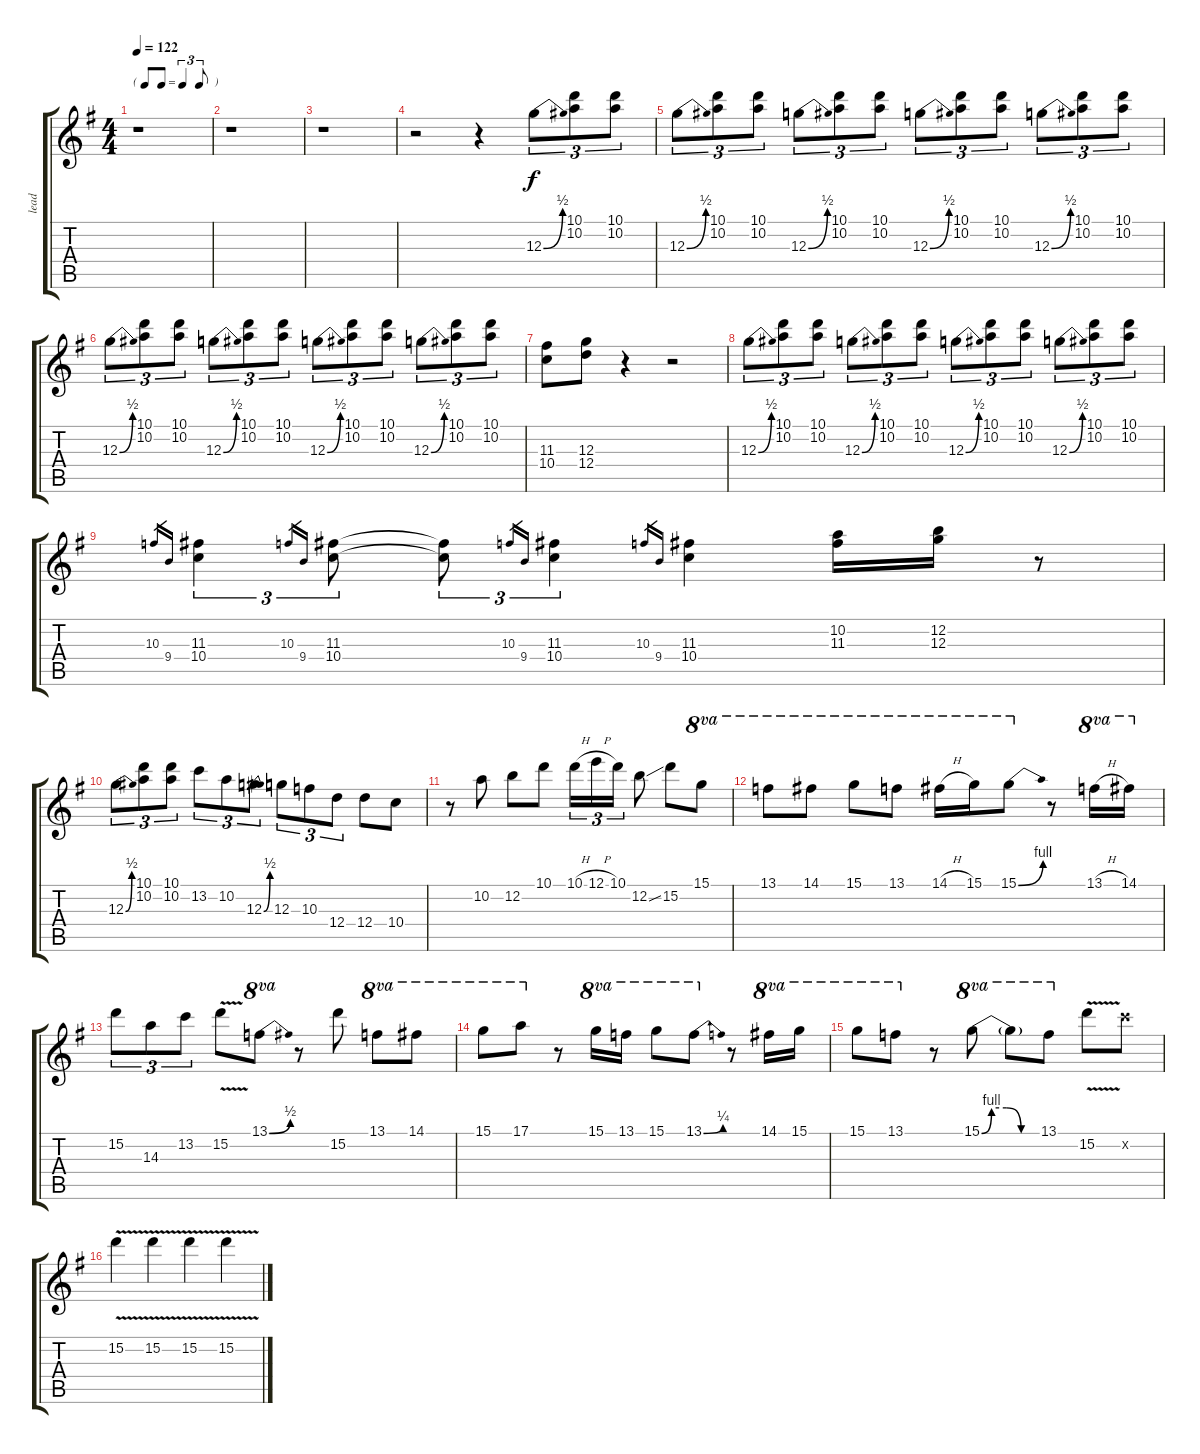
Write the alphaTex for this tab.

\track ("lead" "lead") {instrument distortionguitar}
\staff {score tabs}
\tuning (E4 B3 G3 D3 A2 E2) {hide}
\ts (4 4)
\tf triplet8th
\tempo 122
\clef g2
\ks g
r.1{dy f} |
r.1 |
r.1 |
r.2 r.4 12.3{be (bend 0 0 60 2)}.8{tu (3 2)} (10.1 10.2).8{tu (3 2)} (10.1 10.2).8{tu (3 2)} |
12.3{be (bend 0 0 60 2)}.8{tu (3 2)} (10.1 10.2).8{tu (3 2)} (10.1 10.2).8{tu (3 2)} 12.3{be (bend 0 0 60 2)}.8{tu (3 2)} (10.1 10.2).8{tu (3 2)} (10.1 10.2).8{tu (3 2)} 12.3{be (bend 0 0 60 2)}.8{tu (3 2)} (10.1 10.2).8{tu (3 2)} (10.1 10.2).8{tu (3 2)} 12.3{be (bend 0 0 60 2)}.8{tu (3 2)} (10.1 10.2).8{tu (3 2)} (10.1 10.2).8{tu (3 2)} |
12.3{be (bend 0 0 60 2)}.8{tu (3 2)} (10.1 10.2).8{tu (3 2)} (10.1 10.2).8{tu (3 2)} 12.3{be (bend 0 0 60 2)}.8{tu (3 2)} (10.1 10.2).8{tu (3 2)} (10.1 10.2).8{tu (3 2)} 12.3{be (bend 0 0 60 2)}.8{tu (3 2)} (10.1 10.2).8{tu (3 2)} (10.1 10.2).8{tu (3 2)} 12.3{be (bend 0 0 60 2)}.8{tu (3 2)} (10.1 10.2).8{tu (3 2)} (10.1 10.2).8{tu (3 2)} |
(11.3 10.4).8 (12.3 12.4).8 r.4 r.2 |
12.3{be (bend 0 0 60 2)}.8{tu (3 2)} (10.1 10.2).8{tu (3 2)} (10.1 10.2).8{tu (3 2)} 12.3{be (bend 0 0 60 2)}.8{tu (3 2)} (10.1 10.2).8{tu (3 2)} (10.1 10.2).8{tu (3 2)} 12.3{be (bend 0 0 60 2)}.8{tu (3 2)} (10.1 10.2).8{tu (3 2)} (10.1 10.2).8{tu (3 2)} 12.3{be (bend 0 0 60 2)}.8{tu (3 2)} (10.1 10.2).8{tu (3 2)} (10.1 10.2).8{tu (3 2)} |
10.3.16{gr} 9.4.16{gr} (11.3 10.4).4{tu (3 2)} 10.3.16{gr} 9.4.16{gr} (11.3 10.4).8{tu (3 2)} (11.3{t} 10.4{t}).8{tu (3 2)} 10.3.16{gr} 9.4.16{gr} (11.3 10.4).4{tu (3 2)} 10.3.16{gr} 9.4.16{gr} (11.3 10.4).4 (10.2 11.3).16 (12.2 12.3).16 r.8 |
12.3{be (bend 0 0 60 2)}.8{tu (3 2)} (10.1 10.2).8{tu (3 2)} (10.1 10.2).8{tu (3 2)} 13.2.8{tu (3 2)} 10.2.8{tu (3 2)} 12.3{be (bend 0 0 60 2)}.8{tu (3 2)} 12.3.8{tu (3 2)} 10.3.8{tu (3 2)} 12.4.8{tu (3 2)} 12.4.8 10.4.8 |
r.8 10.2.8 12.2.8 10.1.8 10.1{h}.16{tu (3 2)} 12.1{h}.16{tu (3 2)} 10.1.16{tu (3 2)} 12.2{ss}.8 15.2.8 15.1.8{ot 8va} |
13.1.8{ot 8va} 14.1.8{ot 8va} 15.1.8{ot 8va} 13.1.8{ot 8va} 14.1{h}.16{ot 8va} 15.1.16{ot 8va} 15.1{be (bend 0 0 60 4)}.8{ot 8va} r.8 13.1{h}.16{ot 8va} 14.1.16{ot 8va} |
15.2.8{tu (3 2)} 14.3.8{tu (3 2)} 13.2.8{tu (3 2)} 15.2{v}.8 13.1{be (bend 0 0 60 2)}.8{ot 8va} r.8 15.2.8 13.1.8{ot 8va} 14.1.8{ot 8va} |
15.1.8{ot 8va} 17.1.8{ot 8va} r.8 15.1.16{ot 8va} 13.1.16{ot 8va} 15.1.8{ot 8va} 13.1{be (bend 0 0 60 1)}.8{ot 8va} r.8 14.1.16{ot 8va} 15.1.16{ot 8va} |
15.1.8{ot 8va} 13.1.8{ot 8va} r.8 15.1{be (custom 0 0 10 4 25 4 40 0 60 0)}.8{ot 8va} 15.1{t}.8{ot 8va} 13.1.8{ot 8va} 15.2{v}.8 13.2{x}.8 |
15.2{v}.4 15.2{v}.4 15.2{v}.4 15.2{v}.4
